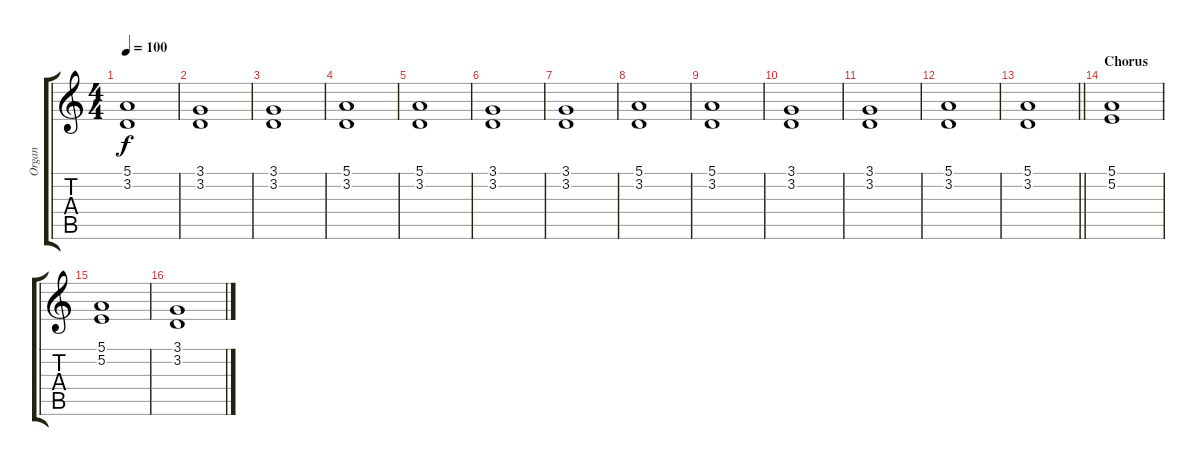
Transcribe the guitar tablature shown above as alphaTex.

\track ("Organ" "Organ") {instrument drawbarorgan}
\staff {score tabs}
\tuning (E4 B3 G3 D3 A2 E2) {hide}
\ts (4 4)
\tempo 100
\clef g2
\ks c
(5.1 3.2).1{dy f} |
(3.1 3.2).1 |
(3.1 3.2).1 |
(5.1 3.2).1 |
(5.1 3.2).1 |
(3.1 3.2).1 |
(3.1 3.2).1 |
(5.1 3.2).1 |
(5.1 3.2).1 |
(3.1 3.2).1 |
(3.1 3.2).1 |
(5.1 3.2).1 |
\barLineRight lightlight
(5.1 3.2).1 |
\section ("" "Chorus")
(5.1 5.2).1 |
(5.1 5.2).1 |
(3.1 3.2).1
